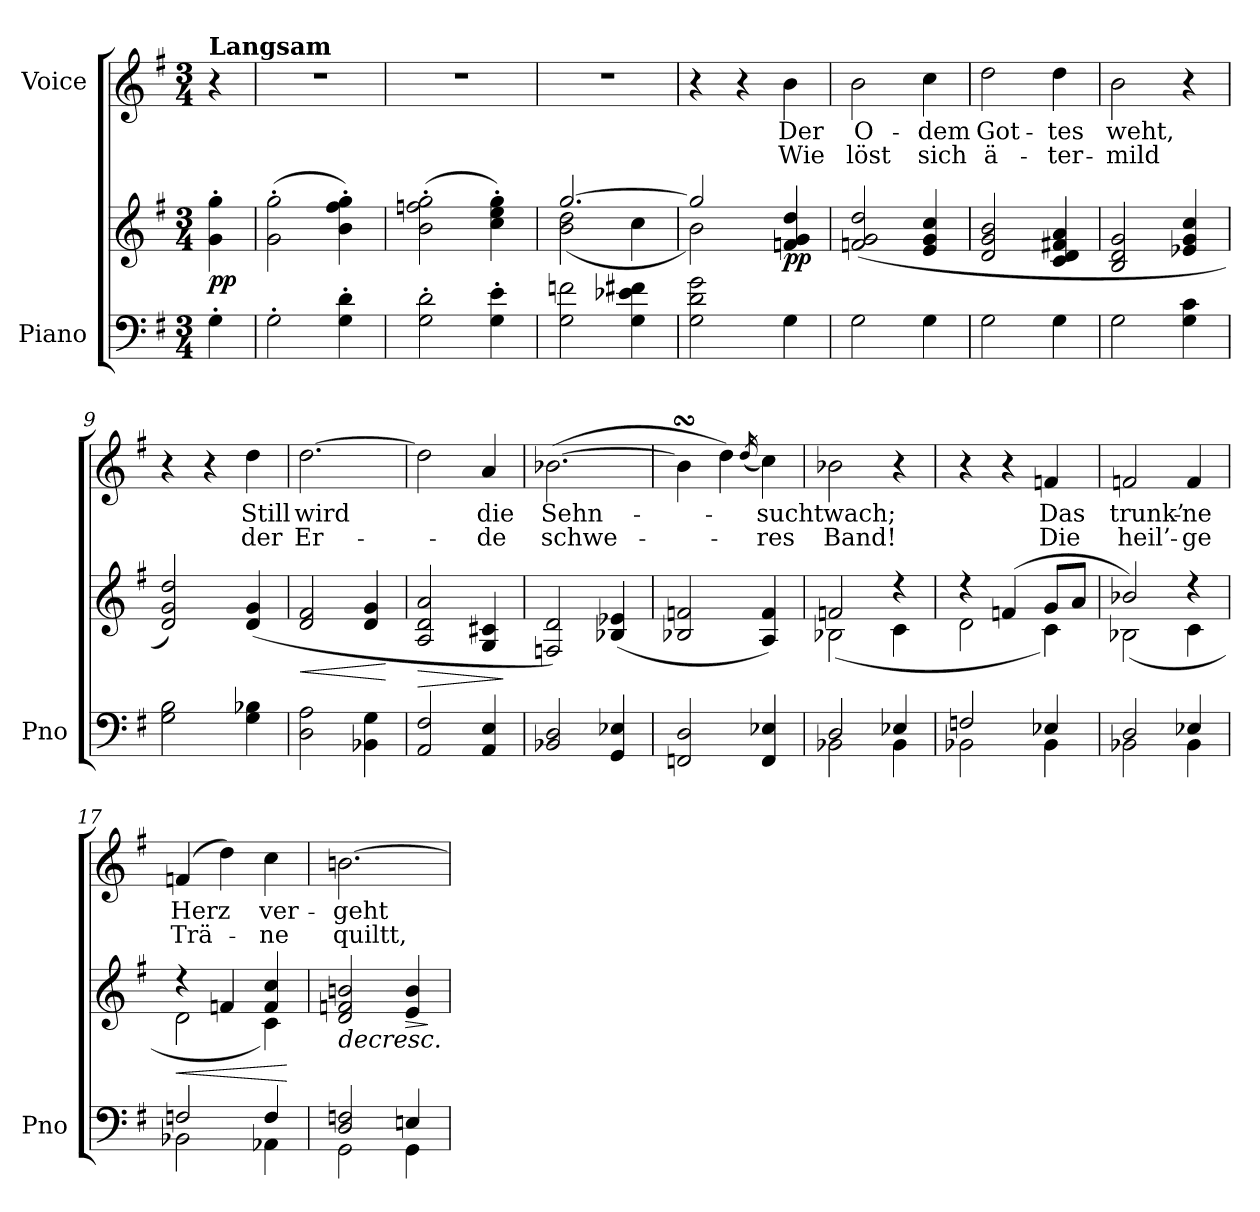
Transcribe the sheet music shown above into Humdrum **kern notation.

**kern	**kern	**dynam	**kern	**text	**text
*part2	*part2	*part2	*part1	*part1	*part1
*staff3	*staff2	*staff2/3	*staff1	*staff1	*staff1
*I"Piano	*	*	*I"Voice	*	*
*I'Pno	*	*	*	*	*
*clefF4	*clefG2	*	*clefG2	*	*
*k[f#]	*k[f#]	*	*k[f#]	*	*
*M3/4	*M3/4	*	*M3/4	*	*
=1	=1	=1	=1	=1	=1
!	!	!	!LO:TX:a:B:t=Langsam	!	!
!	!	!LO:DY:b	!	!	!
4G'\	4g\' 4gg\'	pp	4r	.	.
=2	=2	=2	=2	=2	=2
2G'\	(>2g\' 2gg\'	.	2.r	.	.
4G\' 4d\'	4b\' 4ff#\' 4gg\')	.	.	.	.
=3	=3	=3	=3	=3	=3
2G\' 2d\'	(>2b\' 2ffn\' 2gg\'	.	2.r	.	.
4G\' 4e\'	4cc\' 4ee\' 4gg\')	.	.	.	.
=4	=4	=4	=4	=4	=4
*	*^	*	*	*	*
2G\ 2fn\	[2.gg/	(<2b\ 2dd\	.	2.r	.	.
4G\ 4e-X\ 4f#X\	.	4cc\	.	.	.	.
=5	=5	=5	=5	=5	=5	=5
2G\ 2d\ 2g\	2gg/]	2b\)	.	4r	.	.
.	.	.	.	4r	.	.
!	!	!	!LO:DY:b	!	!LO:LY:b	!LO:LY:b
4G\	4fn/ 4g/ 4dd/	4ryy	pp	4b\	Der	Wie
=6	=6	=6	=6	=6	=6	=6
!	!	!	!	!	!LO:LY:b	!LO:LY:b
*	*v	*v	*	*	*	*
2G\	(<2fn/ 2g/ 2dd/	.	2b\	O-	löst
!	!	!	!	!LO:LY:b	!LO:LY:b
4G\	4e/ 4g/ 4cc/	.	4cc\	-dem	sich
!!LO:LB:g=z
=7	=7	=7	=7	=7	=7
!	!	!	!	!LO:LY:b	!LO:LY:b
2G\	2d/ 2g/ 2b/	.	2dd\	Got-	ä-
!	!	!	!	!LO:LY:b	!LO:LY:b
4G\	4c/ 4d/ 4f#X/ 4a/	.	4dd\	-tes	-ter-
=8	=8	=8	=8	=8	=8
!	!	!	!	!LO:LY:b	!LO:LY:b
2G\	2B/ 2d/ 2g/	.	2b\	weht,	-mild
4G\ 4c\	4e-X/ 4g/ 4cc/	.	4r	.	.
=9	=9	=9	=9	=9	=9
2G\ 2B\	2d/ 2g/ 2dd/)	.	4r	.	.
.	.	.	4r	.	.
!	!	!	!	!LO:LY:b	!LO:LY:b
4G\ 4B-X\	(<4d/ 4g/	.	4dd\	Still	der
=10	=10	=10	=10	=10	=10
!	!	!LO:HP:b	!	!LO:LY:b	!LO:LY:b
2D\ 2A\	2d/ 2f#/	<	[2.dd\	wird	Er-
4BB-X\ 4G\	4d/ 4g/	.	.	.	.
.	.	[	.	.	.
=11	=11	=11	=11	=11	=11
!	!	!LO:HP:b	!	!	!
2AA/ 2F#/	2A/ 2d/ 2a/	>	2dd\]	.	.
!	!	!	!	!LO:LY:b	!LO:LY:b
4AA/ 4E/	4G/ 4c#X/	.	4a/	die	-de
.	.	]	.	.	.
=12	=12	=12	=12	=12	=12
!	!	!	!	!LO:LY:b	!LO:LY:b
2BB-X/ 2D/	2Fn/ 2d/)	.	(>[2.b-X\	Sehn-	schwe-
4GG/ 4E-X/	(<4B-X/ 4e-X/	.	.	.	.
!!LO:LB:g=z
=13	=13	=13	=13	=13	=13
2FFn/ 2D/	2B-X/ 2fn/	.	4b-sSSs\]	.	.
.	.	.	4dd\)	.	.
.	.	.	(<16qdd/	.	.
!	!	!	!	!LO:LY:b	!LO:LY:b
4FF/ 4E-X/	4A/ 4f/)	.	4cc\)	-sucht	-res
=14	=14	=14	=14	=14	=14
*^	*^	*	*	*	*
!	!	!	!	!	!	!LO:LY:b	!LO:LY:b
2D/	2BB-X\	2fn/	(<2B-X\	.	2b-X\	wach;	Band!
4E-X/	4BB-\	4r	4c\	.	4r	.	.
=15	=15	=15	=15	=15	=15	=15	=15
2Fn/	2BB-X\	4r	2d\	.	4r	.	.
.	.	(>4fn/	.	.	4r	.	.
!	!	!	!	!	!	!LO:LY:b	!LO:LY:b
4E-X/	4BB-\	8g/L	4c\)	.	4fn/	Das	Die
.	.	8a/J	.	.	.	.	.
=16	=16	=16	=16	=16	=16	=16	=16
!	!	!	!	!	!	!LO:LY:b	!LO:LY:b
2D/	2BB-X\	2b-X/)	(<2B-X\	.	2fn/	trunk’-	heil’-
!	!	!	!	!	!	!LO:LY:b	!LO:LY:b
4E-X/	4BB-\	4r	4c\	.	4f/	-ne	-ge
=17	=17	=17	=17	=17	=17	=17	=17
!	!	!	!	!LO:HP:b	!	!LO:LY:b	!LO:LY:b
2Fn/	2BB-X\	4r	2d\	<	(>4fn/	Herz	Trä-
.	.	4fn/	.	.	4dd\)	.	.
!	!	!	!	!	!	!LO:LY:b	!LO:LY:b
4F/	4AA-X\	4f/ 4cc/	4c\)	.	4cc\	ver-	-ne
*v	*v	*	*	*	*	*	*
*	*v	*v	*	*	*	*
.	.	[	.	.	.
!!LO:PB:g=z
=18	=18	=18	=18	=18	=18
*^	*	*	*	*	*
!	!	!	!LO:HP:b	!	!LO:LY:b	!LO:LY:b
2D/ 2Fn/	2GG\	2d/ 2fn/ 2bn/	>	[2.bn\	-geht	quiltt,
!	!	!	!LO:HP:b	!	!	!
4En/	4GG\	4e/ 4b/	>	.	.	.
*v	*v	*	*	*	*	*
.	.	] ]	.	.	.
=	=	=	=	=	=
*-	*-	*-	*-	*-	*-
